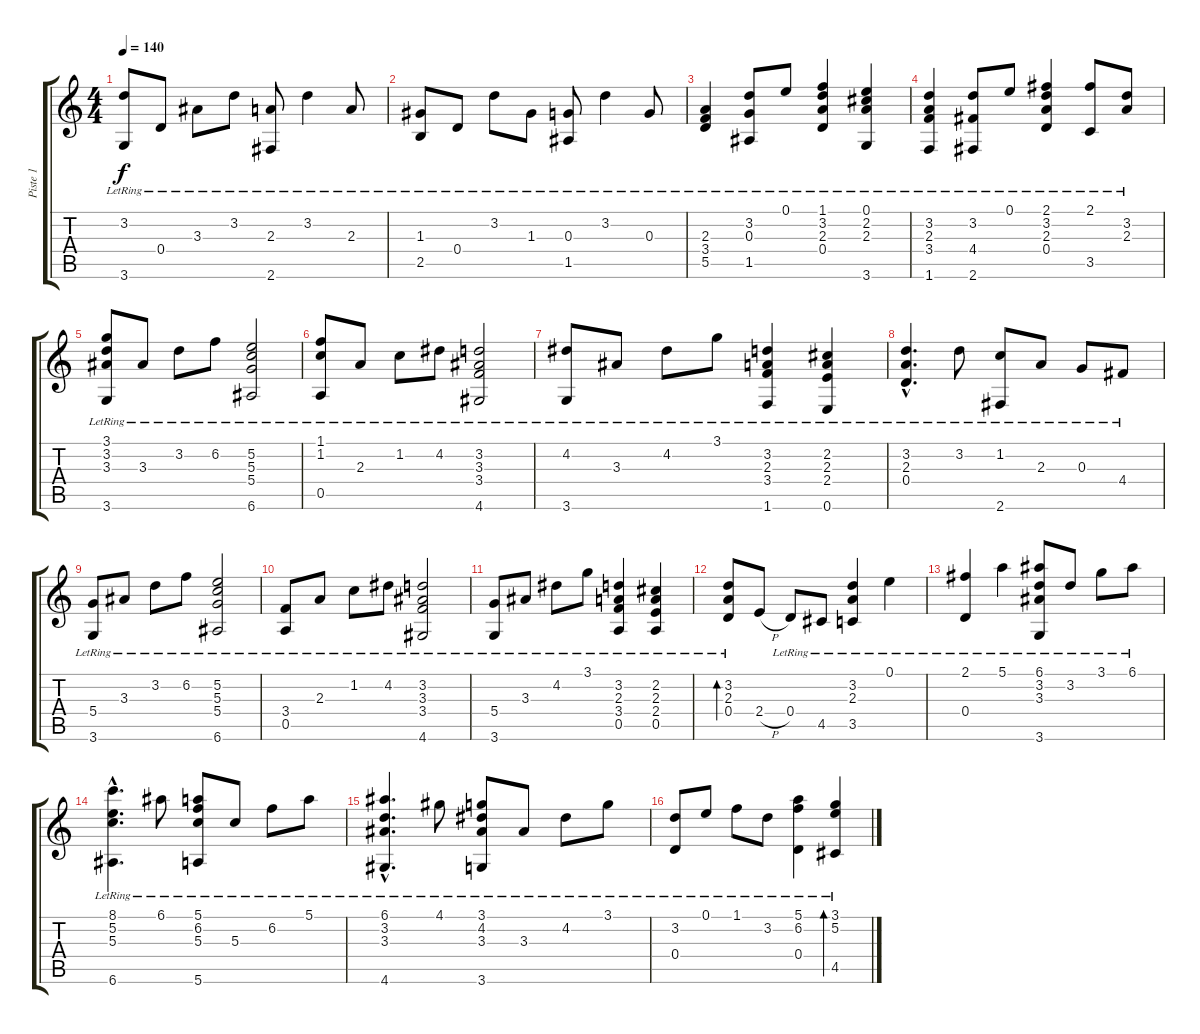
\track ("Piste 1" "Piste 1") {instrument acousticguitarnylon}
\staff {score tabs}
\tuning (E4 B3 G3 D3 A2 E2) {hide}
\ts (4 4)
\tempo 140
\clef g2
\ks c
(3.2{lr} 3.6{lr}).8{dy f instrument acousticguitarnylon} 0.4{lr}.8 3.3{lr}.8 3.2{lr}.8 (2.3{lr} 2.6{lr}).8 3.2{lr}.4 2.3{lr}.8 |
(1.3{lr} 2.5{lr}).8 0.4{lr}.8 3.2{lr}.8 1.3{lr}.8 (0.3{lr} 1.5{lr}).8 3.2{lr}.4 0.3{lr}.8 |
(2.3{lr} 3.4{lr} 5.5{lr}).4 (3.2{lr} 0.3{lr} 1.5{lr}).8 0.1{lr}.8 (1.1{lr} 3.2{lr} 2.3{lr} 0.4{lr}).4 (0.1{lr} 2.2{lr} 2.3{lr} 3.6{lr}).4 |
(3.2{lr} 2.3{lr} 3.4{lr} 1.6{lr}).4 (3.2{lr} 4.4{lr} 2.6{lr}).8 0.1{lr}.8 (2.1{lr} 3.2{lr} 2.3{lr} 0.4{lr}).4 (2.1{lr} 3.5{lr}).8 (3.2{lr} 2.3{lr}).8 |
(3.1{lr} 3.2{lr} 3.3{lr} 3.6{lr}).8 3.3{lr}.8 3.2{lr}.8 6.2{lr}.8 (5.2{lr} 5.3{lr} 5.4{lr} 6.6{lr}).2 |
(1.1{lr} 1.2{lr} 0.5{lr}).8 2.3{lr}.8 1.2{lr}.8 4.2{lr}.8 (3.2{lr} 3.3{lr} 3.4{lr} 4.6{lr}).2 |
(4.2{lr} 3.6{lr}).8 3.3{lr}.8 4.2{lr}.8 3.1{lr}.8 (3.2{lr} 2.3{lr} 3.4{lr} 1.6).4 (2.2{lr} 2.3{lr} 2.4{lr} 0.6).4 |
(3.2{hac lr} 2.3{hac lr} 0.4{hac lr}).4{d} 3.2{lr}.8 (1.2{lr} 2.6{lr}).8 2.3{lr}.8 0.3{lr}.8 4.4{lr}.8 |
(5.4{lr} 3.6{lr}).8 3.3{lr}.8 3.2{lr}.8 6.2{lr}.8 (5.2{lr} 5.3{lr} 5.4{lr} 6.6{lr}).2 |
(3.4{lr} 0.5{lr}).8 2.3{lr}.8 1.2{lr}.8 4.2{lr}.8 (3.2{lr} 3.3{lr} 3.4{lr} 4.6{lr}).2 |
(5.4{lr} 3.6{lr}).8 3.3{lr}.8 4.2{lr}.8 3.1{lr}.8 (3.2{lr} 2.3{lr} 3.4{lr} 0.5{lr}).4 (2.2{lr} 2.3{lr} 2.4{lr} 0.5{lr}).4 |
(3.2{lr} 2.3{lr} 0.4{lr}).8{bd 240} 2.4{h}.8 0.4{lr}.8 4.5{lr}.8 (3.2{lr} 2.3{lr} 3.5{lr}).4 0.1{lr}.4 |
(2.1{lr} 0.4{lr}).4 5.1{lr}.4 (6.1{lr} 3.2{lr} 3.3{lr} 3.6{lr}).8 3.2{lr}.8 3.1{lr}.8 6.1{lr}.8 |
(8.1{hac lr} 5.2{hac lr} 5.3{hac lr} 6.6{hac lr}).4{d} 6.1{lr}.8 (5.1{lr} 6.2{lr} 5.3{lr} 5.6{lr}).8 5.3{lr}.8 6.2{lr}.8 5.1{lr}.8 |
(6.1{hac lr} 3.2{hac lr} 3.3{hac lr} 4.6{hac lr}).4{d} 4.1{lr}.8 (3.1{lr} 4.2{lr} 3.3{lr} 3.6{lr}).8 3.3{lr}.8 4.2{lr}.8 3.1{lr}.8 |
(3.2{lr} 0.4{lr}).8 0.1{lr}.8 1.1{lr}.8 3.2{lr}.8 (5.1{lr} 6.2{lr} 0.4{lr}).4 (3.1{lr} 5.2{lr} 4.5{lr}).4{bd 240}
